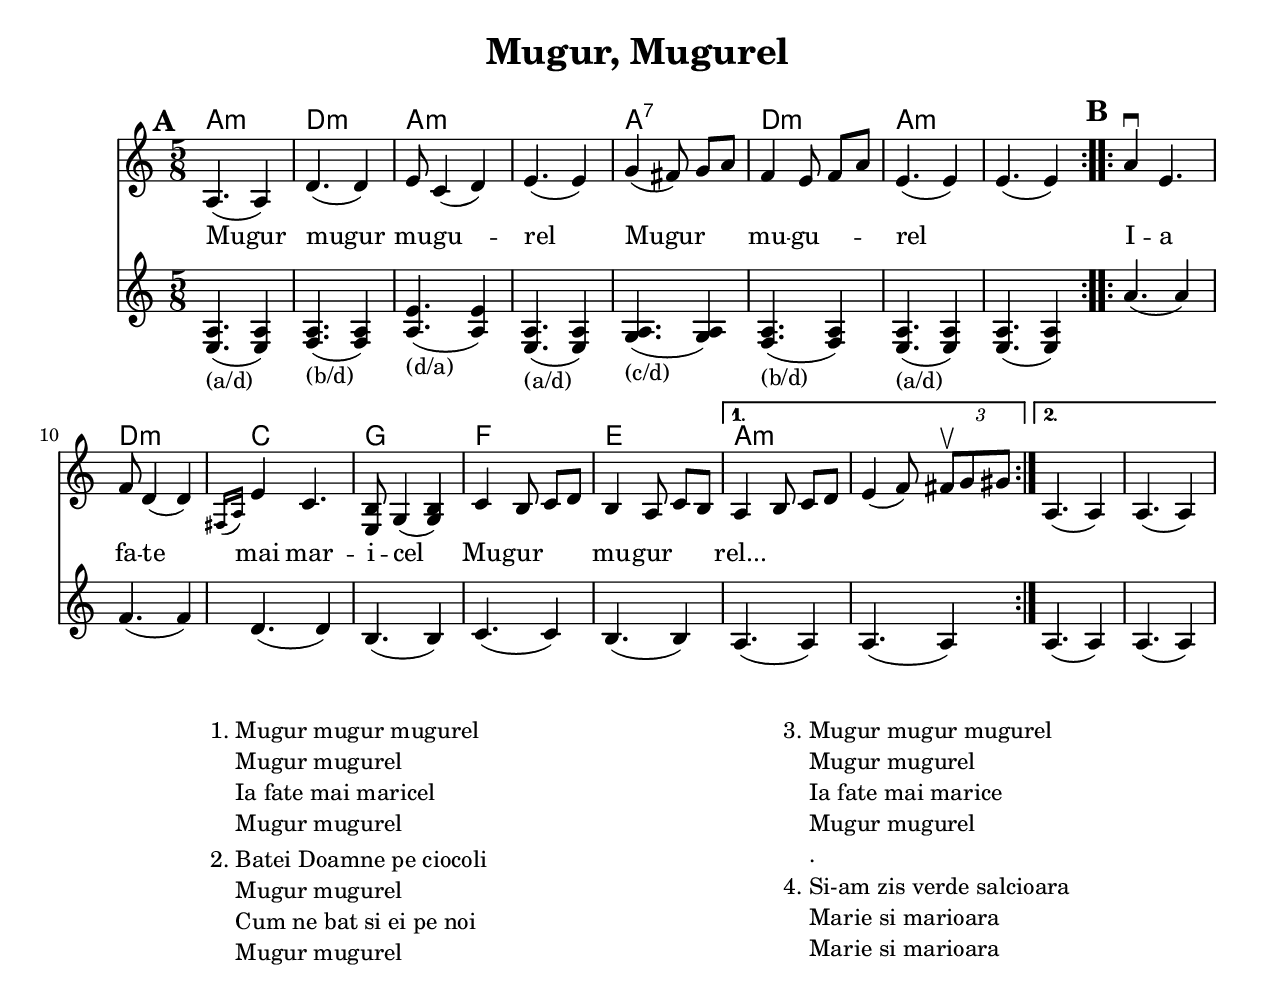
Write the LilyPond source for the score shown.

\version "2.18.0"
\include "english.ly"
\paper{
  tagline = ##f
  print-all-headers = ##t
  #(set-paper-size "letter")
}
date = #(strftime "%d-%m-%Y" (localtime (current-time)))

%\markup{ \italic{ " Updated " \date  }  }

%\markup{ Got something to say? }
secund =\relative c{
  \clef treble
  \key a \minor
  \time 5/8
  \set Score.markFormatter = #format-mark-box-alphabet
  \repeat volta 2{
  \mark \default
    <e a>4._"(a/d)"(<e a>4)
    <f a>4._"(b/d)"(<f a>4)
    <a e'>4._"(d/a)" (<a e'>4)
    <a e>4._"(a/d)" (<a e>4)

    <g a>4._"(c/d)" (<g a>4)
    <f a>4._"(b/d)"(<f a>4)
    <e a>4._"(a/d)"(<e a>4)
    <e a>4.(<e a>4)|
  }
  \repeat volta 2{
  \mark \default
    a'4.(a4)
    f4.(f4)
    d4. (d4)
    b4. (b4)%c4. (c4)

    c4. (c4)
    b4. (b4)

  }
  \alternative {
    {
      a4. (a4)
      a4. (a4)
    }
    {
      a4. (a4)
      a4. (a4)
    }
  }
}
%#################################### Melody ########################
melody = \relative c' {
  \clef treble
  \key a \minor
  \time 5/8
  \set Score.markFormatter = #format-mark-box-alphabet

  %\partial 16*3 a16 d f   %lead in notes

  \repeat volta 2{
  \mark \default
    a4. (a4)
    d4.(d4)
    e8 c4(d)
    e4.(e4)|

    g4(fs8)g a %b natural
    f4 e8 f a
    e4.(e4)
    e4.(e4)|

  }
  %\alternative { { }{ } }

  \repeat volta 2{
  \mark \default
    a4\downbow e4. %reversed dotted note
    f8 d4(d)
    \grace{fs,16 (a)}e'4 c4.  %reversed dots
    <b e, >8 g4(<g b>)

    c4 b8 c d
    b4 a8 c b|

  }
  \alternative {
    {
      a4 b8 c d
      e4(f8)\tuplet 3/2{fs\upbow g gs}
    }
    {
      a,4.(a4)
      a4.(a4)
    }
  }

}

%################################# Lyrics #####################
\addlyrics{

  Mugur mugur mu -- gu -- rel
  Mugur \skip2 \skip2  mu -- gu -- \skip2 \skip2 rel
  \skip1
  I -- a fa -- te mai mar -- i -- cel
  Mu -- gur \skip2 \skip2  mu -- gur \skip2 \skip2  rel...


}
%{ this set works with single line version
  Mugur mugur mu -- gu -- rel
  Mugur \skip2 \skip2  mu -- gu -- \skip2 \skip2 rel
  \skip1
  I -- a fa -- te mai mar -- i -- cel
  Mu -- gur \skip2 \skip2  mu -- gur \skip2 \skip2  rel
%}
%################################# Chords #######################
harmonies = \chordmode {
  a8*5:m
  d8*5:m
  a8*10:m
  a8*5:7
  d8*5:m
  a8*10:m

  %B
  a8*5:m
  d8*5:m
  c8*5
  g8*5
  f8*5
  e8*5
  a8*5:m
}

\score {
  <<
    \new ChordNames {
      \set chordChanges = ##t
      \harmonies
    }
    \new Staff
    \melody
    \new Staff \secund
  >>
  \header{
    title= "Mugur, Mugurel"
    subtitle=""
    composer= ""
    instrument =""
    arranger= ""
  }
  \layout{indent = 1.0\cm}
  \midi {
    \tempo 4 = 120

    % \midi { }
  }
}

% more verses:
\markup{}
\markup {
  \fill-line {
    \hspace #0.1 % distance from left margin
    \column {
      \line {
        "1."
        \column {
          "Mugur mugur mugurel"
          "Mugur mugurel"
          "Ia fate mai maricel"
          "Mugur mugurel"
        }
      }
      \hspace #0.2 % vertical distance between verses
      \line {
        "2."
        \column {
          "Batei Doamne pe ciocoli"
          "Mugur mugurel"
          "Cum ne bat si ei pe noi"
          "Mugur mugurel"
        }
      }

    }
    \hspace #0.1  % horiz. distance between columns
    \column {
      \line {
        "3."
        \column {
          "Mugur mugur mugurel"
          "Mugur mugurel"
          "Ia fate mai marice"
          "Mugur mugurel".
        }
      }
      \hspace #0.2 % distance between verses
      \line {
        "4."
        \column {
          "Si-am zis verde salcioara"
          "Marie si marioara"
          "Marie si marioara"
        }
      }

    }
    \hspace #0.1 % distance to right margin
  }
}



%{

mugur mugur mugurel
mugur mugurel
ia fate mai maricel
mugur mugurel

batei Doamne pe ciocoli
mugur mugurel
cum ne bat si ei pe noi
mugur mugurel

mugur mugur mugurel
mugur mugurel
ia fate mai maricel
mugur mugurel.

si-am zis verde salcioara
marie si marioara
marie si marioara
________________________
Mugur, mugurel Lyrics
Tudor Gheorghe

Mugur mugur mugurel
Mugur mugurel
Ia fa-te mai maricel!
Mugur mugurel (2x)

Ca ne-am saturat de iarna
Mugur mugurel
Si de rautate-n tara!
Mugur mugurel (2x)

Bate-i doamne pe ciocoi
Mugur mugurel
Cum ne bat si ei pe noi
Mugur mugurel (2x)

Mugur mugur mugurel
Mugur mugurel
Ia fa-te mai maricel!
Mugur mugurel (2x)

În oraşul ăsta am deschis eu ochii;
Salutare, locuri mândre, scumpe mie!
Doina doicei mele din copilărie
Sună-n tot oraşul: doica-mi cântă mie?
Glasul ei e-acesta? ori poate mă-nşel:
"Mugur, mugur, mugurel!..."

A plecat, odată, un copil voios,
Azi, bătrân, se-ntoarce tot pe-aceeaşi cale...
Hei, de-atunci ce mult e... griji, necazuri, boale,
Bucurii puţine, şi atâta jale!
Cum mai trece vremea..." trist îngână el:
"Mugur, mugur, mugurel!..."

Oare unde sunteţi, tovarăşi de joc?
D-aş vedea pe unul barem dintre voi!
Să mai stăm de vorbă, veseli amândoi,
Să ne reîntoarcem anii înapoi,
Anii cei de basme, să cânt iar cu el:
"Mugur, mugur, mugurel!..."

Fără de hodină, pasăre pribeagă
Care-şi cată cuibul cald de-odinioară
Când se-ntoarce iară mândra primăvară,
Gândul meu colindă, pretutindeni zboară,
Şi mă mir eu singur câte-mi spune el:
"Mugur, mugur, mugurel!..."

Sunt copil acuma, iarăşi sunt copil!
Pe-o nuia încalec... lumea e a mea!
Sare şi nechează murgul meu — nuia,
Merg la jgheab, devale, şi îi dau să bea...
Hii, murguţ, în lume, zboară rândunel...
"Mugur, mugur, mugurel!..."

Clătinat răsună clopotul din turn,
Calul, călăreţul cad de oboseală...
E-n amurg... acasă doica mă ia-n poală...
Aţipesc, şi visuri mândre mă înşală;
Doica mă alintă, cântă-ncetinel:
"Mugur, mugur, mugurel!..."

Adus de la "http://ro.wikisource.org/wiki/Mugur,_mugur,_mugurel..."
With an English translation
Mugur, mugurel

Mugur, mugur, mugurel,
Mugur, mugurel,
Ia fă-te mai măricel,
Mugur, mugurel,
Ia fă-te mai măricel,
Mugur, mugurel.

Că ne-am săturat de iarnă,
Mugur, mugurel,
Și de răutate-n țară,
Mugur, mugurel,
Și de răutate-n țară,
Mugur, mugurel.

Bate-i, Doamne, pe ciocoi,
Mugur, mugurel,
Cum ne bat și ei pe noi,
Mugur, mugurel,
Cum ne bat și ei pe noi,
Mugur, mugurel.

Mugur, mugur, mugurel,
Mugur, mugurel,
Ia fă-te mai măricel,
Mugur, mugurel,
Ia fă-te mai măricel,
Mugur, mugurel.
Video
Try to align
English
Sprout, you little sprout

Sprout, sprout, you little sprout
Sprout, you little sprout,
Just grow a little bit,
Sprout, you little sprout,
Just grow a little bit,
Sprout, you little sprout.

Because we're tired of winter,
Sprout, you little sprout,
And of the maliance from inside our country,
Sprout, you little sprout,
And of the maliance from inside our country,
Sprout, you little sprout.

God, punish the bootlickers,
Sprout, you little sprout,
Like they punish us,
Sprout, you little sprout,
Like they punish us,
Sprout, you little sprout.

Sprout, sprout, you little sprout
Sprout, you little sprout,
Just grow a little bit,
Sprout, you little sprout,
Just grow a little bit,
Sprout, you little sprout.


%}
